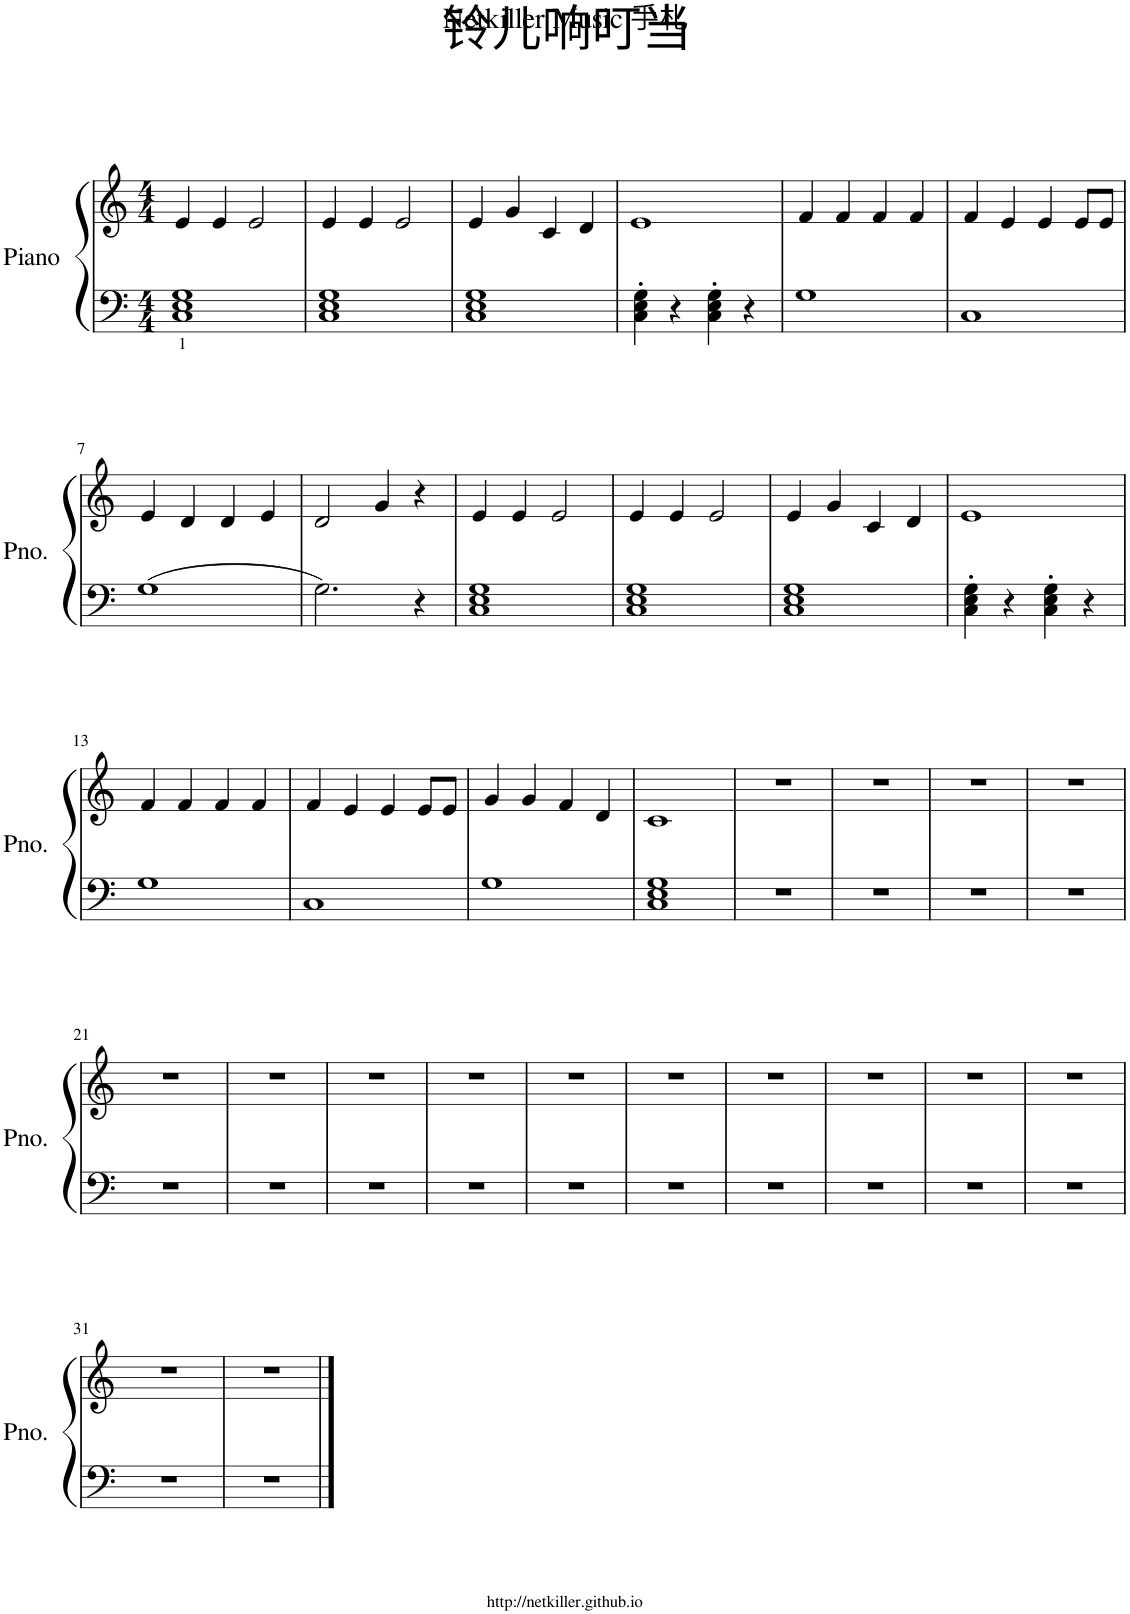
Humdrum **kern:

**kern	**kern
*part1	*part1
*staff2	*staff1
*I"Piano	*
*I'Pno.	*
*clefF4	*clefG2
*k[]	*k[]
*M4/4	*M4/4
=1	=1
1C 1E 1G	4e/
.	4e/
.	2e/
=2	=2
1C 1E 1G	4e/
.	4e/
.	2e/
=3	=3
1C 1E 1G	4e/
.	4g/
.	4c/
.	4d/
=4	=4
4C\' 4E\' 4G\'	1e
4r	.
4C\' 4E\' 4G\'	.
4r	.
=5	=5
1G	4f/
.	4f/
.	4f/
.	4f/
=6	=6
1C	4f/
.	4e/
.	4e/
.	8e/L
.	8e/J
!!LO:LB:g=z
=7	=7
1G	4e/
.	4d/
.	4d/
.	4e/
=8	=8
2.G\	2d/
.	4g/
4r	4r
=9	=9
1C 1E 1G	4e/
.	4e/
.	2e/
=10	=10
1C 1E 1G	4e/
.	4e/
.	2e/
=11	=11
1C 1E 1G	4e/
.	4g/
.	4c/
.	4d/
=12	=12
4C\' 4E\' 4G\'	1e
4r	.
4C\' 4E\' 4G\'	.
4r	.
!!LO:LB:g=z
=13	=13
1G	4f/
.	4f/
.	4f/
.	4f/
=14	=14
1C	4f/
.	4e/
.	4e/
.	8e/L
.	8e/J
=15	=15
1G	4g/
.	4g/
.	4f/
.	4d/
=16	=16
1C 1E 1G	1c
=17	=17
1r	1r
=18	=18
1r	1r
=19	=19
1r	1r
=20	=20
1r	1r
!!LO:LB:g=z
=21	=21
1r	1r
=22	=22
1r	1r
=23	=23
1r	1r
=24	=24
1r	1r
=25	=25
1r	1r
=26	=26
1r	1r
=27	=27
1r	1r
=28	=28
1r	1r
=29	=29
1r	1r
=30	=30
1r	1r
!!LO:LB:g=z
=31	=31
1r	1r
=32	=32
1r	1r
==	==
*-	*-
